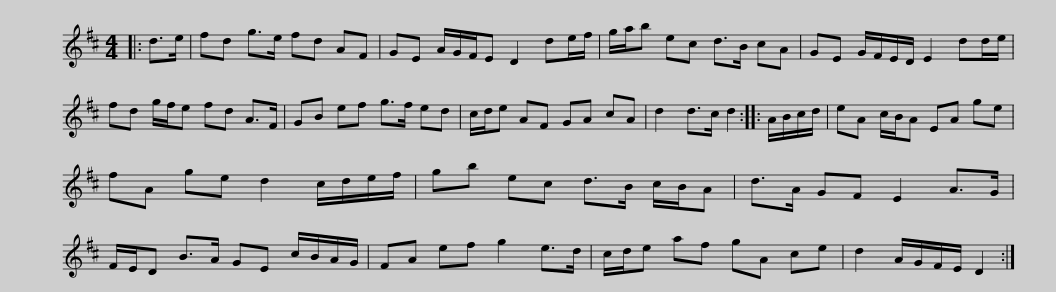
X:1
L:1/8
M:4/4
I:linebreak $
K:D
V:1 treble
V:1
|: d>e | fd g>e fd AF | GE A/G/F/E D2 de/f/ | g/a/b ec d>B cA | GE G/F/E/D/ E2 dd/e/ |$ %5
 fd g/f/e fd A>F | GB ef g>f ed | c/d/e AF GA cA | d2 d>c d2 :: A/B/c/d/ | %10
 eA c/B/A EA ge |$ fA ge d2 c/d/e/f/ | gb ec d>B c/B/A | d>A GF E2 A>G | F/E/D B>A GE c/B/A/G/ | %15
 FA ef g2 e>d |$ c/d/e af gA ce | d2 A/G/F/E/ D2 :| %18
